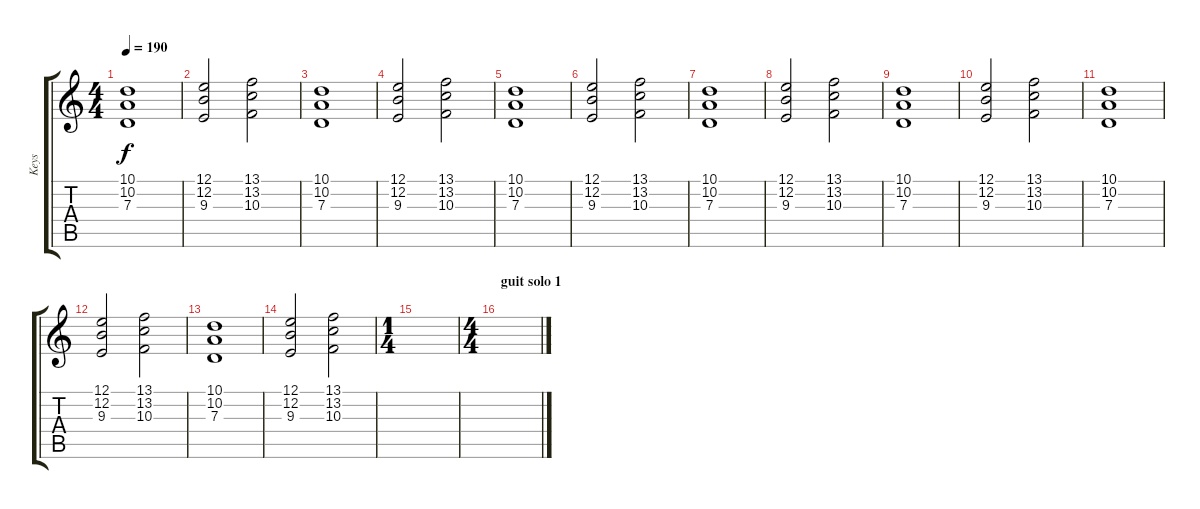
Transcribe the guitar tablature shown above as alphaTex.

\track ("Keys" "Keys") {instrument glockenspiel}
\staff {score tabs}
\tuning (E4 B3 G3 D3 A2 E2) {hide}
\ts (4 4)
\tempo 190
\clef g2
\ks c
(10.1 10.2 7.3).1{dy f} |
(12.1 12.2 9.3).2 (13.1 13.2 10.3).2 |
(10.1 10.2 7.3).1 |
(12.1 12.2 9.3).2 (13.1 13.2 10.3).2 |
(10.1 10.2 7.3).1 |
(12.1 12.2 9.3).2 (13.1 13.2 10.3).2 |
(10.1 10.2 7.3).1{instrument synthstrings1} |
(12.1 12.2 9.3).2 (13.1 13.2 10.3).2 |
(10.1 10.2 7.3).1 |
(12.1 12.2 9.3).2 (13.1 13.2 10.3).2 |
(10.1 10.2 7.3).1 |
(12.1 12.2 9.3).2 (13.1 13.2 10.3).2 |
(10.1 10.2 7.3).1 |
(12.1 12.2 9.3).2 (13.1 13.2 10.3).2 |
\ts (1 4)
|
\ts (4 4)
\section ("" "guit solo 1")
